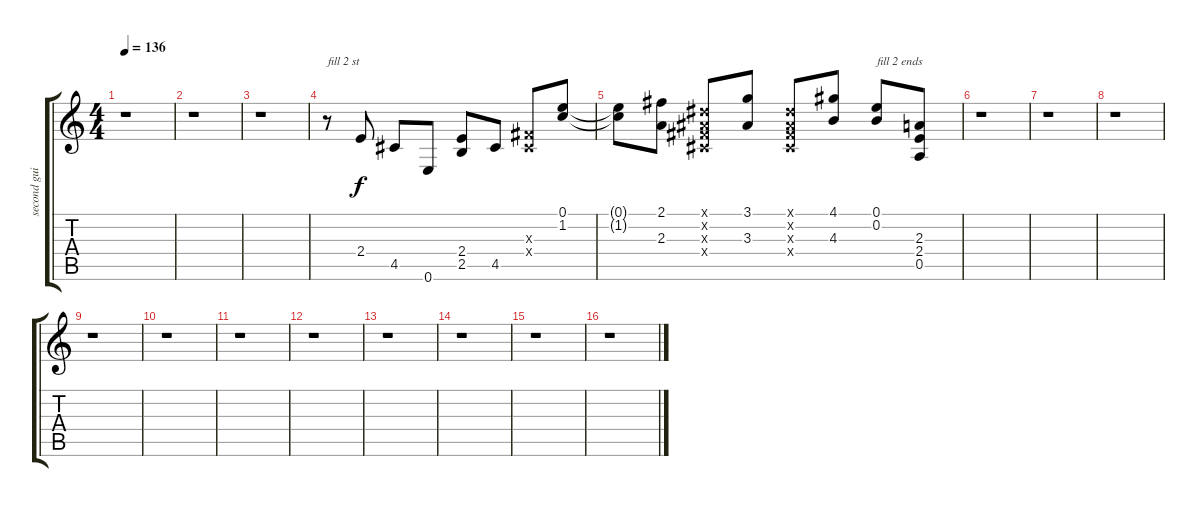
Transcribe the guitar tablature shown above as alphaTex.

\track ("second guitar1-27" "second gui") {instrument electricguitarclean}
\staff {score tabs}
\tuning (E4 B3 G3 D3 A2 E2) {hide}
\ts (4 4)
\tempo 136
\clef g2
\ks c
r.1{dy f} |
r.1 |
r.1 |
r.8{txt "fill 2 st"} 2.4.8 4.5.8 0.6.8 (2.4 2.5).8 4.5.8 (-1.3{x} -1.4{x}).8 (0.1 1.2).8 |
(0.1{t} 1.2{t}).8 (2.1 2.3).8 (-1.1{x} -1.2{x} -1.3{x} -1.4{x}).8 (3.1 3.3).8 (-1.1{x} -1.2{x} -1.3{x} -1.4{x}).8 (4.1 4.3).8 (0.1 0.2).8{txt "fill 2 ends"} (2.3 2.4 0.5).8 |
r.1 |
r.1 |
r.1 |
r.1 |
r.1 |
r.1 |
r.1 |
r.1 |
r.1 |
r.1 |
r.1
